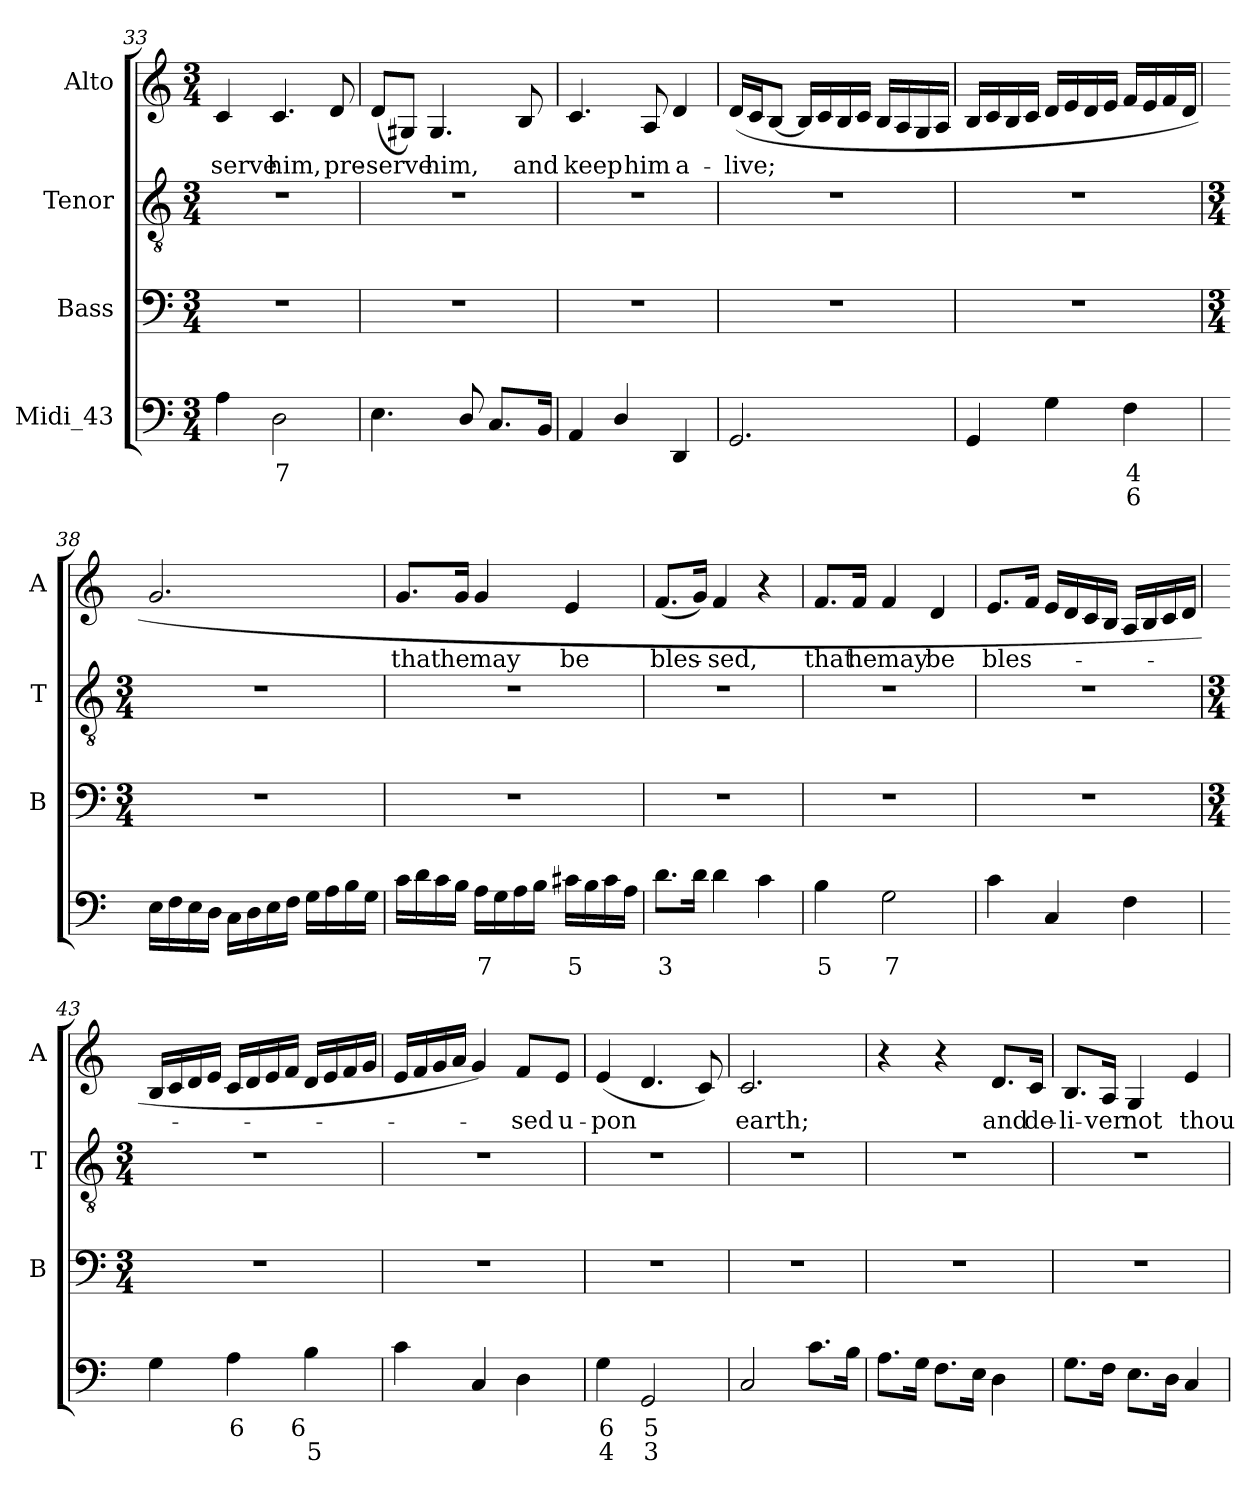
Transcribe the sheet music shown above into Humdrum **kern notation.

**kern	**text	**text	**kern	**kern	**kern	**text
*part4	*part4	*part4	*part3	*part2	*part1	*part1
*staff4	*staff4	*staff4	*staff3	*staff2	*staff1	*staff1
*I"Midi_43	*	*	*I"Bass	*I"Tenor	*I"Alto	*
*	*	*	*I'B	*I'T	*I'A	*
!!LO:LB:g=z
*clefF4	*	*	*clefF4	*clefGv2	*clefG2	*
*k[]	*	*	*k[]	*k[]	*k[]	*
*M3/4	*	*	*M3/4	*M3/4	*M3/4	*
=33	=33	=33	=33	=33	=33	=33
!	!	!	!	!	!	!LO:LY:b
4A\	.	.	2.r	2.r	4c/	serve
!	!LO:LY:b	!	!	!	!	!LO:LY:b
2D\	7	.	.	.	4.c/	him,
!	!	!	!	!	!	!LO:LY:b
.	.	.	.	.	8d/	pre-
=34	=34	=34	=34	=34	=34	=34
!	!	!	!	!	!	!LO:LY:b
4.E\	.	.	2.r	2.r	(<8d/L	-serve
.	.	.	.	.	8G#X/J)	.
!	!	!	!	!	!	!LO:LY:b
.	.	.	.	.	4.G#/	him,
8D/	.	.	.	.	.	.
8.C/L	.	.	.	.	.	.
!	!	!	!	!	!	!LO:LY:b
.	.	.	.	.	8B/	and
16BB/Jk	.	.	.	.	.	.
=35	=35	=35	=35	=35	=35	=35
!	!	!	!	!	!	!LO:LY:b
4AA/	.	.	2.r	2.r	4.c/	keep
4D/	.	.	.	.	.	.
!	!	!	!	!	!	!LO:LY:b
.	.	.	.	.	8A/	him
!	!	!	!	!	!	!LO:LY:b
4DD/	.	.	.	.	4d/	a-
=36	=36	=36	=36	=36	=36	=36
!	!	!	!	!	!	!LO:LY:b
2.GG/	.	.	2.r	2.r	(<16d/LL	-live;
.	.	.	.	.	16c/J	.
.	.	.	.	.	[8B/J	.
.	.	.	.	.	16B/LL]	.
.	.	.	.	.	16c/	.
.	.	.	.	.	16B/	.
.	.	.	.	.	16c/JJ	.
.	.	.	.	.	16B/LL	.
.	.	.	.	.	16A/	.
.	.	.	.	.	16G/	.
.	.	.	.	.	16A/JJ	.
=37	=37	=37	=37	=37	=37	=37
4GG/	.	.	2.r	2.r	16B/LL	.
.	.	.	.	.	16c/	.
.	.	.	.	.	16B/	.
.	.	.	.	.	16c/JJ	.
4G\	.	.	.	.	16d/LL	.
.	.	.	.	.	16e/	.
.	.	.	.	.	16d/	.
.	.	.	.	.	16e/JJ	.
!	!LO:LY:b	!LO:LY:b	!	!	!	!
4F\	4	6	.	.	16f/LL	.
.	.	.	.	.	16e/	.
.	.	.	.	.	16f/	.
.	.	.	.	.	16d/JJ	.
!!LO:PB:g=z
=38	=38	=38	=38	=38	=38	=38
*	*	*	*M3/4	*M3/4	*	*
16E\LL	.	.	2.r	2.r	2.g/	.
16F\	.	.	.	.	.	.
16E\	.	.	.	.	.	.
16D\JJ	.	.	.	.	.	.
16C\LL	.	.	.	.	.	.
16D\	.	.	.	.	.	.
16E\	.	.	.	.	.	.
16F\JJ	.	.	.	.	.	.
16G\LL	.	.	.	.	.	.
16A\	.	.	.	.	.	.
16B\	.	.	.	.	.	.
16G\JJ	.	.	.	.	.	.
=39	=39	=39	=39	=39	=39	=39
!	!	!	!	!	!	!LO:LY:b
16c\LL	.	.	2.r	2.r	8.g/L	that
16d\	.	.	.	.	.	.
16c\	.	.	.	.	.	.
!	!	!	!	!	!	!LO:LY:b
16B\JJ	.	.	.	.	16g/Jk	he
!	!LO:LY:b	!	!	!	!	!LO:LY:b
16A\LL	7	.	.	.	4g/	may
16G\	.	.	.	.	.	.
16A\	.	.	.	.	.	.
16B\JJ	.	.	.	.	.	.
!	!LO:LY:b	!	!	!	!	!LO:LY:b
16c#X\LL	5	.	.	.	4e/	be
16B\	.	.	.	.	.	.
16c#\	.	.	.	.	.	.
16A\JJ	.	.	.	.	.	.
=40	=40	=40	=40	=40	=40	=40
!	!LO:LY:b	!	!	!	!	!LO:LY:b
8.d\L	3	.	2.r	2.r	(<8.f/L	bles-
16d\Jk	.	.	.	.	16g/Jk)	.
!	!	!	!	!	!	!LO:LY:b
4d\	.	.	.	.	4f/	sed,
4c\	.	.	.	.	4r	.
=41	=41	=41	=41	=41	=41	=41
!	!LO:LY:b	!	!	!	!	!LO:LY:b
4B\	5	.	2.r	2.r	8.f/L	that
!	!	!	!	!	!	!LO:LY:b
.	.	.	.	.	16f/Jk	he
!	!LO:LY:b	!	!	!	!	!LO:LY:b
2G\	7	.	.	.	4f/	may
!	!	!	!	!	!	!LO:LY:b
.	.	.	.	.	4d/	be
=42	=42	=42	=42	=42	=42	=42
!	!	!	!	!	!	!LO:LY:b
4c\	.	.	2.r	2.r	8.e/L	bles-
.	.	.	.	.	16f/Jk	.
4C/	.	.	.	.	16e/LL	.
.	.	.	.	.	16d/	.
.	.	.	.	.	16c/	.
.	.	.	.	.	16B/JJ	.
4F\	.	.	.	.	16A/LL	.
.	.	.	.	.	16B/	.
.	.	.	.	.	16c/	.
.	.	.	.	.	16d/JJ	.
!!LO:LB:g=z
=43	=43	=43	=43	=43	=43	=43
*	*	*	*M3/4	*M3/4	*	*
4G\	.	.	2.r	2.r	16B/LL	.
.	.	.	.	.	16c/	.
.	.	.	.	.	16d/	.
.	.	.	.	.	16e/JJ	.
!	!LO:LY:b	!	!	!	!	!
4A\	6	.	.	.	16c/LL	.
.	.	.	.	.	16d/	.
.	.	.	.	.	16e/	.
.	.	.	.	.	16f/JJ	.
!	!LO:LY:b	!LO:LY:b	!	!	!	!
4B\	6	5	.	.	16d/LL	.
.	.	.	.	.	16e/	.
.	.	.	.	.	16f/	.
.	.	.	.	.	16g/JJ	.
=44	=44	=44	=44	=44	=44	=44
4c\	.	.	2.r	2.r	16e/LL	.
.	.	.	.	.	16f/	.
.	.	.	.	.	16g/	.
.	.	.	.	.	16a/JJ	.
4C/	.	.	.	.	4g/)	.
!	!	!	!	!	!	!LO:LY:b
4D\	.	.	.	.	8f/L	sed
!	!	!	!	!	!	!LO:LY:b
.	.	.	.	.	8e/J	u-
=45	=45	=45	=45	=45	=45	=45
!	!LO:LY:b	!LO:LY:b	!	!	!	!LO:LY:b
4G\	6	4	2.r	2.r	(<4e/	-pon
!	!LO:LY:b	!LO:LY:b	!	!	!	!
2GG/	5	3	.	.	4.d/	.
.	.	.	.	.	8c/)	.
=46	=46	=46	=46	=46	=46	=46
!	!	!	!	!	!	!LO:LY:b
2C/	.	.	2.r	2.r	2.c/	earth;
8.c\L	.	.	.	.	.	.
16B\Jk	.	.	.	.	.	.
=47	=47	=47	=47	=47	=47	=47
8.A\L	.	.	2.r	2.r	4r	.
16G\Jk	.	.	.	.	.	.
8.F\L	.	.	.	.	4r	.
16E\Jk	.	.	.	.	.	.
!	!	!	!	!	!	!LO:LY:b
4D\	.	.	.	.	8.d/L	and
!	!	!	!	!	!	!LO:LY:b
.	.	.	.	.	16c/Jk	de-
=48	=48	=48	=48	=48	=48	=48
!	!	!	!	!	!	!LO:LY:b
8.G\L	.	.	2.r	2.r	8.B/L	-li-
!	!	!	!	!	!	!LO:LY:b
16F\Jk	.	.	.	.	16A/Jk	-ver
!	!	!	!	!	!	!LO:LY:b
8.E\L	.	.	.	.	4G/	not
16D\Jk	.	.	.	.	.	.
!	!	!	!	!	!	!LO:LY:b
4C/	.	.	.	.	4e/	thou
=	=	=	=	=	=	=
*-	*-	*-	*-	*-	*-	*-
